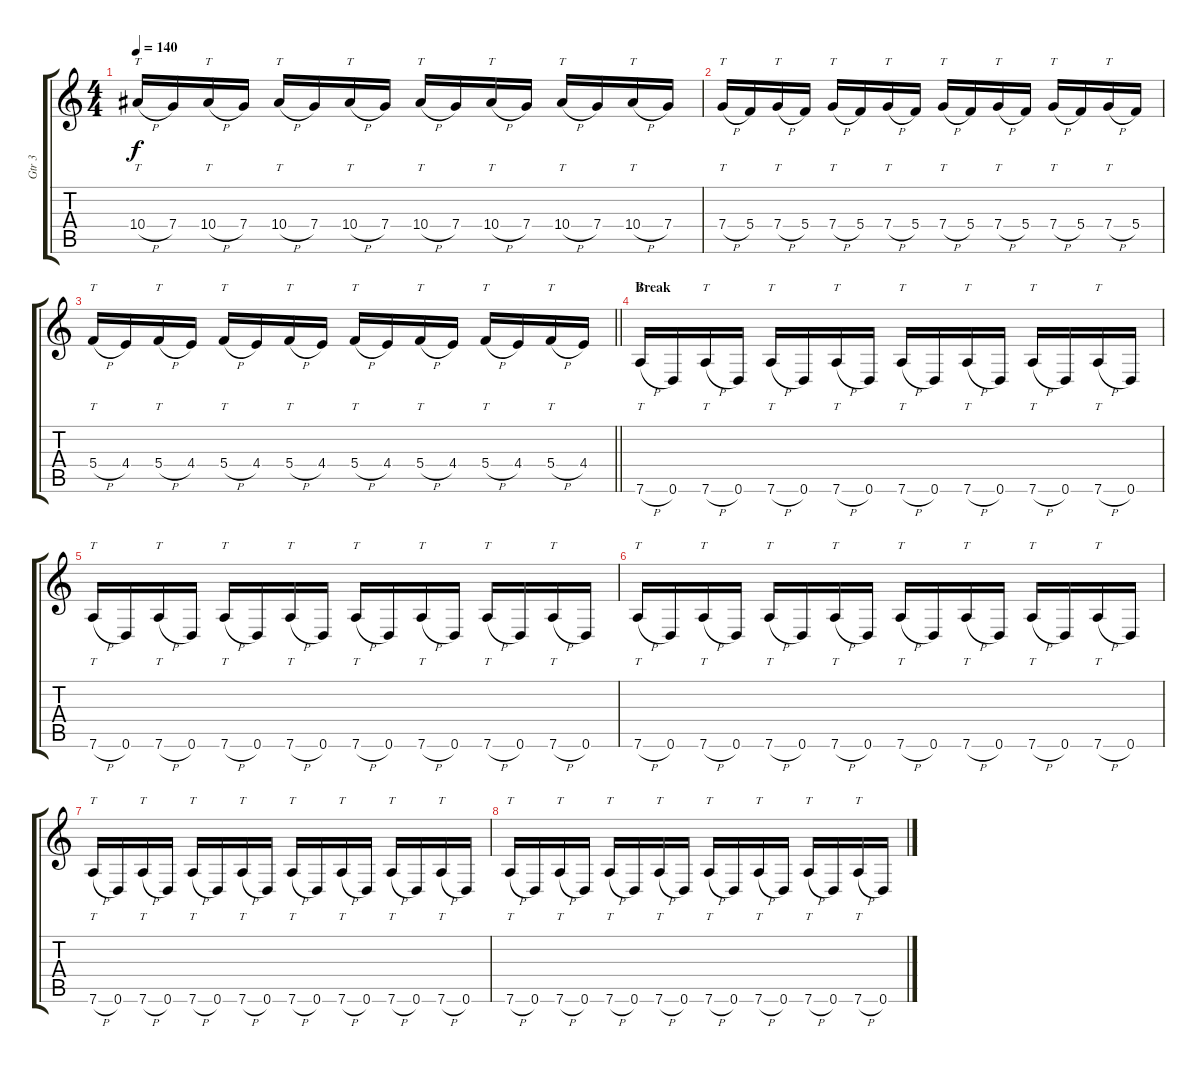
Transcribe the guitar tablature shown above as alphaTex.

\track ("Gtr 3" "Gtr 3") {instrument distortionguitar}
\staff {score tabs}
\tuning (D4 A3 F3 C3 G2 D2) {hide}
\ts (4 4)
\tempo 140
\clef g2
\ks c
10.4{h}.16{tt dy f} 7.4.16 10.4{h}.16{tt} 7.4.16 10.4{h}.16{tt} 7.4.16 10.4{h}.16{tt} 7.4.16 10.4{h}.16{tt} 7.4.16 10.4{h}.16{tt} 7.4.16 10.4{h}.16{tt} 7.4.16 10.4{h}.16{tt} 7.4.16 |
7.4{h}.16{tt} 5.4.16 7.4{h}.16{tt} 5.4.16 7.4{h}.16{tt} 5.4.16 7.4{h}.16{tt} 5.4.16 7.4{h}.16{tt} 5.4.16 7.4{h}.16{tt} 5.4.16 7.4{h}.16{tt} 5.4.16 7.4{h}.16{tt} 5.4.16 |
\barLineRight lightlight
5.4{h}.16{tt} 4.4.16 5.4{h}.16{tt} 4.4.16 5.4{h}.16{tt} 4.4.16 5.4{h}.16{tt} 4.4.16 5.4{h}.16{tt} 4.4.16 5.4{h}.16{tt} 4.4.16 5.4{h}.16{tt} 4.4.16 5.4{h}.16{tt} 4.4.16 |
\section ("" "Break")
7.6{h}.16{tt} 0.6.16 7.6{h}.16{tt} 0.6.16 7.6{h}.16{tt} 0.6.16 7.6{h}.16{tt} 0.6.16 7.6{h}.16{tt} 0.6.16 7.6{h}.16{tt} 0.6.16 7.6{h}.16{tt} 0.6.16 7.6{h}.16{tt} 0.6.16 |
7.6{h}.16{tt} 0.6.16 7.6{h}.16{tt} 0.6.16 7.6{h}.16{tt} 0.6.16 7.6{h}.16{tt} 0.6.16 7.6{h}.16{tt} 0.6.16 7.6{h}.16{tt} 0.6.16 7.6{h}.16{tt} 0.6.16 7.6{h}.16{tt} 0.6.16 |
7.6{h}.16{tt} 0.6.16 7.6{h}.16{tt} 0.6.16 7.6{h}.16{tt} 0.6.16 7.6{h}.16{tt} 0.6.16 7.6{h}.16{tt} 0.6.16 7.6{h}.16{tt} 0.6.16 7.6{h}.16{tt} 0.6.16 7.6{h}.16{tt} 0.6.16 |
7.6{h}.16{tt} 0.6.16 7.6{h}.16{tt} 0.6.16 7.6{h}.16{tt} 0.6.16 7.6{h}.16{tt} 0.6.16 7.6{h}.16{tt} 0.6.16 7.6{h}.16{tt} 0.6.16 7.6{h}.16{tt} 0.6.16 7.6{h}.16{tt} 0.6.16 |
7.6{h}.16{tt} 0.6.16 7.6{h}.16{tt} 0.6.16 7.6{h}.16{tt} 0.6.16 7.6{h}.16{tt} 0.6.16 7.6{h}.16{tt} 0.6.16 7.6{h}.16{tt} 0.6.16 7.6{h}.16{tt} 0.6.16 7.6{h}.16{tt} 0.6.16
